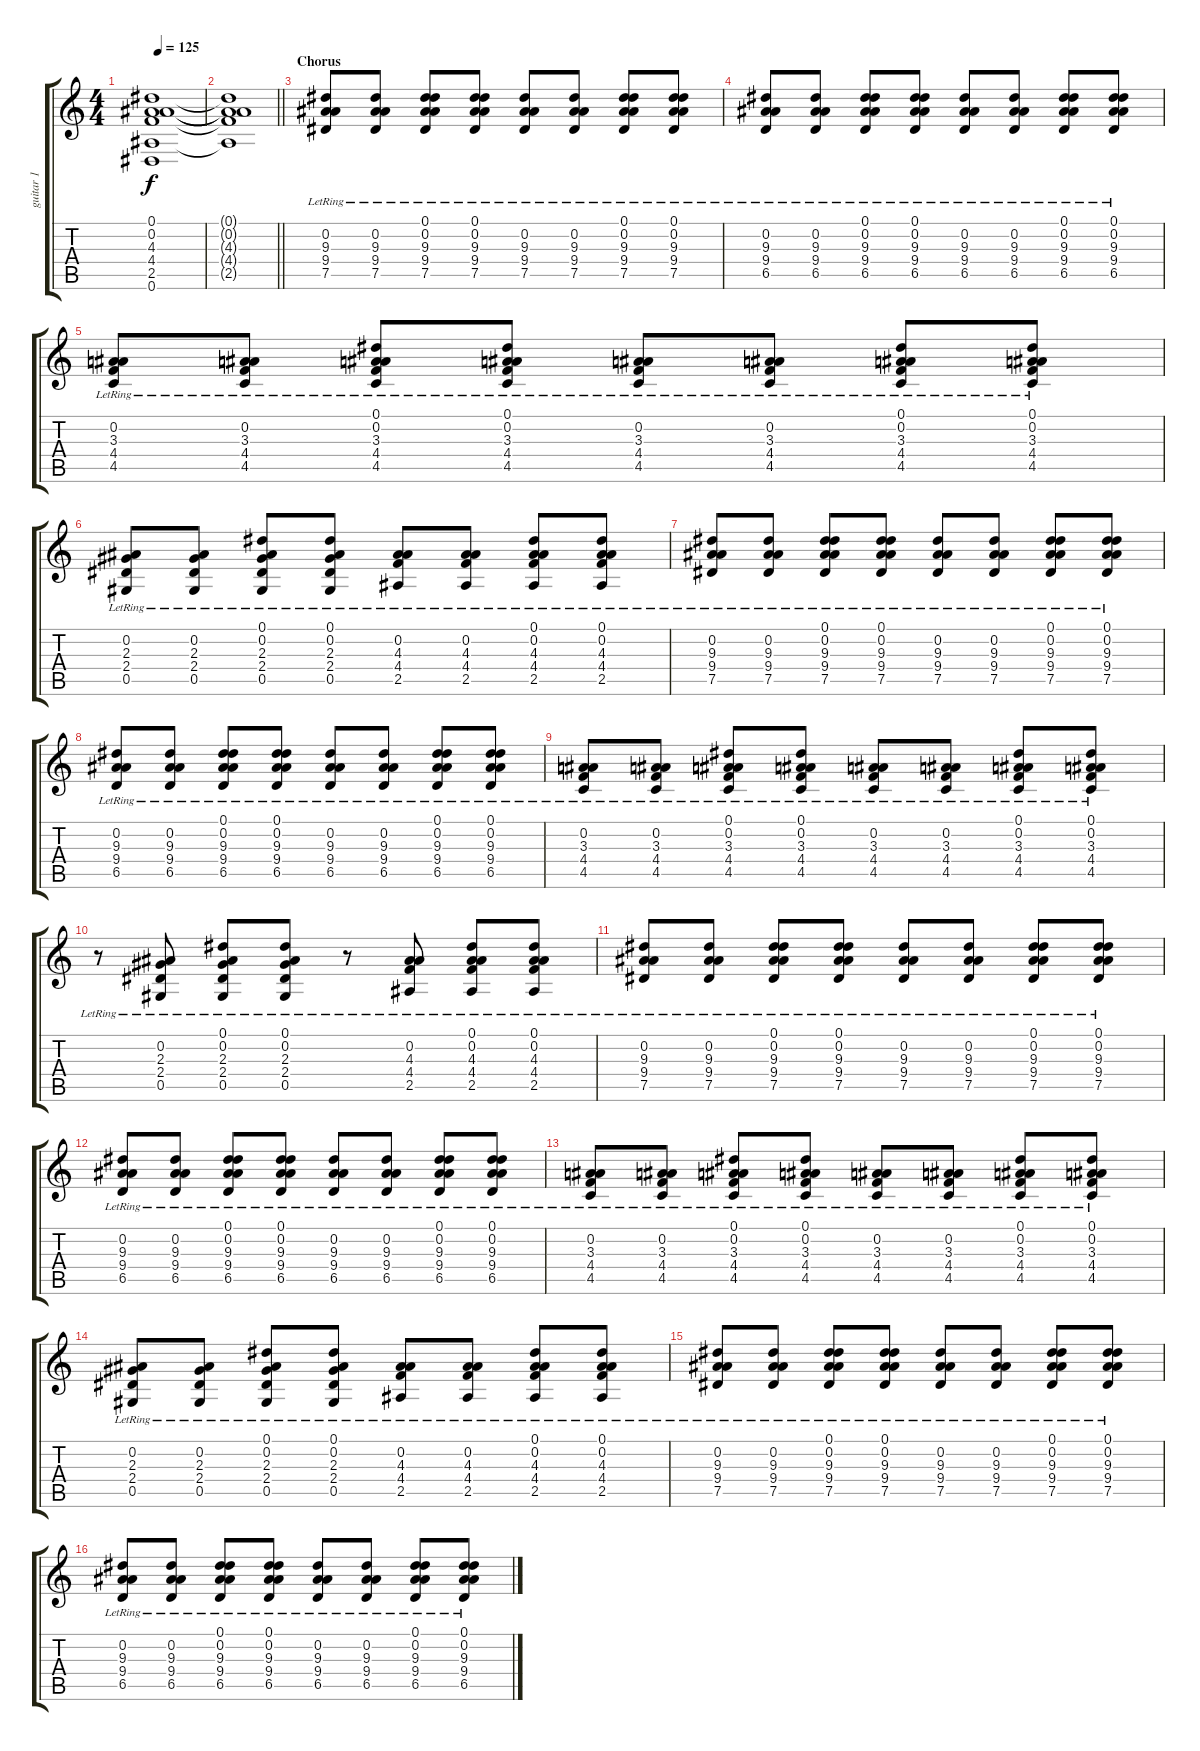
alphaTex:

\track ("guitar 1" "guitar 1") {instrument electricguitarclean}
\staff {score tabs}
\tuning (Eb4 Bb3 Gb3 Db3 Ab2 Eb2) {hide}
\ts (4 4)
\tempo 125
\clef g2
\ks c
(0.1 0.2 4.3 4.4 2.5 0.6).1{dy f} |
\barLineRight lightlight
(0.1{t} 0.2{t} 4.3{t} 4.4{t} 2.5{t}).1 |
\section ("" "Chorus")
(0.2{lr} 9.3{lr} 9.4{lr} 7.5{lr}).8{balance 8} (0.2{lr} 9.3{lr} 9.4{lr} 7.5{lr}).8 (0.1{lr} 0.2{lr} 9.3{lr} 9.4{lr} 7.5{lr}).8 (0.1{lr} 0.2{lr} 9.3{lr} 9.4{lr} 7.5{lr}).8 (0.2{lr} 9.3{lr} 9.4{lr} 7.5{lr}).8 (0.2{lr} 9.3{lr} 9.4{lr} 7.5{lr}).8 (0.1{lr} 0.2{lr} 9.3{lr} 9.4{lr} 7.5{lr}).8 (0.1{lr} 0.2{lr} 9.3{lr} 9.4{lr} 7.5{lr}).8 |
(0.2{lr} 9.3{lr} 9.4{lr} 6.5{lr}).8 (0.2{lr} 9.3{lr} 9.4{lr} 6.5{lr}).8 (0.1{lr} 0.2{lr} 9.3{lr} 9.4{lr} 6.5{lr}).8 (0.1{lr} 0.2{lr} 9.3{lr} 9.4{lr} 6.5{lr}).8 (0.2{lr} 9.3{lr} 9.4{lr} 6.5{lr}).8 (0.2{lr} 9.3{lr} 9.4{lr} 6.5{lr}).8 (0.1{lr} 0.2{lr} 9.3{lr} 9.4{lr} 6.5{lr}).8 (0.1{lr} 0.2{lr} 9.3{lr} 9.4{lr} 6.5{lr}).8 |
(0.2{lr} 3.3{lr} 4.4{lr} 4.5{lr}).8 (0.2{lr} 3.3{lr} 4.4{lr} 4.5{lr}).8 (0.1{lr} 0.2{lr} 3.3{lr} 4.4{lr} 4.5{lr}).8 (0.1{lr} 0.2{lr} 3.3{lr} 4.4{lr} 4.5{lr}).8 (0.2{lr} 3.3{lr} 4.4{lr} 4.5{lr}).8 (0.2{lr} 3.3{lr} 4.4{lr} 4.5{lr}).8 (0.1{lr} 0.2{lr} 3.3{lr} 4.4{lr} 4.5{lr}).8 (0.1{lr} 0.2{lr} 3.3{lr} 4.4{lr} 4.5{lr}).8 |
(0.2{lr} 2.3{lr} 2.4{lr} 0.5{lr}).8 (0.2{lr} 2.3{lr} 2.4{lr} 0.5{lr}).8 (0.1{lr} 0.2{lr} 2.3{lr} 2.4{lr} 0.5{lr}).8 (0.1{lr} 0.2{lr} 2.3{lr} 2.4{lr} 0.5{lr}).8 (0.2{lr} 4.3{lr} 4.4{lr} 2.5{lr}).8 (0.2{lr} 4.3{lr} 4.4{lr} 2.5{lr}).8 (0.1{lr} 0.2{lr} 4.3{lr} 4.4{lr} 2.5{lr}).8 (0.1{lr} 0.2{lr} 4.3{lr} 4.4{lr} 2.5{lr}).8 |
(0.2{lr} 9.3{lr} 9.4{lr} 7.5{lr}).8 (0.2{lr} 9.3{lr} 9.4{lr} 7.5{lr}).8 (0.1{lr} 0.2{lr} 9.3{lr} 9.4{lr} 7.5{lr}).8 (0.1{lr} 0.2{lr} 9.3{lr} 9.4{lr} 7.5{lr}).8 (0.2{lr} 9.3{lr} 9.4{lr} 7.5{lr}).8 (0.2{lr} 9.3{lr} 9.4{lr} 7.5{lr}).8 (0.1{lr} 0.2{lr} 9.3{lr} 9.4{lr} 7.5{lr}).8 (0.1{lr} 0.2{lr} 9.3{lr} 9.4{lr} 7.5{lr}).8 |
(0.2{lr} 9.3{lr} 9.4{lr} 6.5{lr}).8 (0.2{lr} 9.3{lr} 9.4{lr} 6.5{lr}).8 (0.1{lr} 0.2{lr} 9.3{lr} 9.4{lr} 6.5{lr}).8 (0.1{lr} 0.2{lr} 9.3{lr} 9.4{lr} 6.5{lr}).8 (0.2{lr} 9.3{lr} 9.4{lr} 6.5{lr}).8 (0.2{lr} 9.3{lr} 9.4{lr} 6.5{lr}).8 (0.1{lr} 0.2{lr} 9.3{lr} 9.4{lr} 6.5{lr}).8 (0.1{lr} 0.2{lr} 9.3{lr} 9.4{lr} 6.5{lr}).8 |
(0.2{lr} 3.3{lr} 4.4{lr} 4.5{lr}).8 (0.2{lr} 3.3{lr} 4.4{lr} 4.5{lr}).8 (0.1{lr} 0.2{lr} 3.3{lr} 4.4{lr} 4.5{lr}).8 (0.1{lr} 0.2{lr} 3.3{lr} 4.4{lr} 4.5{lr}).8 (0.2{lr} 3.3{lr} 4.4{lr} 4.5{lr}).8 (0.2{lr} 3.3{lr} 4.4{lr} 4.5{lr}).8 (0.1{lr} 0.2{lr} 3.3{lr} 4.4{lr} 4.5{lr}).8 (0.1{lr} 0.2{lr} 3.3{lr} 4.4{lr} 4.5{lr}).8 |
r.8 (0.2{lr} 2.3{lr} 2.4{lr} 0.5{lr}).8 (0.1{lr} 0.2{lr} 2.3{lr} 2.4{lr} 0.5{lr}).8 (0.1{lr} 0.2{lr} 2.3{lr} 2.4{lr} 0.5{lr}).8 r.8 (0.2{lr} 4.3{lr} 4.4{lr} 2.5{lr}).8 (0.1{lr} 0.2{lr} 4.3{lr} 4.4{lr} 2.5{lr}).8 (0.1{lr} 0.2{lr} 4.3{lr} 4.4{lr} 2.5{lr}).8 |
(0.2{lr} 9.3{lr} 9.4{lr} 7.5{lr}).8 (0.2{lr} 9.3{lr} 9.4{lr} 7.5{lr}).8 (0.1{lr} 0.2{lr} 9.3{lr} 9.4{lr} 7.5{lr}).8 (0.1{lr} 0.2{lr} 9.3{lr} 9.4{lr} 7.5{lr}).8 (0.2{lr} 9.3{lr} 9.4{lr} 7.5{lr}).8 (0.2{lr} 9.3{lr} 9.4{lr} 7.5{lr}).8 (0.1{lr} 0.2{lr} 9.3{lr} 9.4{lr} 7.5{lr}).8 (0.1{lr} 0.2{lr} 9.3{lr} 9.4{lr} 7.5{lr}).8 |
(0.2{lr} 9.3{lr} 9.4{lr} 6.5{lr}).8 (0.2{lr} 9.3{lr} 9.4{lr} 6.5{lr}).8 (0.1{lr} 0.2{lr} 9.3{lr} 9.4{lr} 6.5{lr}).8 (0.1{lr} 0.2{lr} 9.3{lr} 9.4{lr} 6.5{lr}).8 (0.2{lr} 9.3{lr} 9.4{lr} 6.5{lr}).8 (0.2{lr} 9.3{lr} 9.4{lr} 6.5{lr}).8 (0.1{lr} 0.2{lr} 9.3{lr} 9.4{lr} 6.5{lr}).8 (0.1{lr} 0.2{lr} 9.3{lr} 9.4{lr} 6.5{lr}).8 |
(0.2{lr} 3.3{lr} 4.4{lr} 4.5{lr}).8 (0.2{lr} 3.3{lr} 4.4{lr} 4.5{lr}).8 (0.1{lr} 0.2{lr} 3.3{lr} 4.4{lr} 4.5{lr}).8 (0.1{lr} 0.2{lr} 3.3{lr} 4.4{lr} 4.5{lr}).8 (0.2{lr} 3.3{lr} 4.4{lr} 4.5{lr}).8 (0.2{lr} 3.3{lr} 4.4{lr} 4.5{lr}).8 (0.1{lr} 0.2{lr} 3.3{lr} 4.4{lr} 4.5{lr}).8 (0.1{lr} 0.2{lr} 3.3{lr} 4.4{lr} 4.5{lr}).8 |
(0.2{lr} 2.3{lr} 2.4{lr} 0.5{lr}).8 (0.2{lr} 2.3{lr} 2.4{lr} 0.5{lr}).8 (0.1{lr} 0.2{lr} 2.3{lr} 2.4{lr} 0.5{lr}).8 (0.1{lr} 0.2{lr} 2.3{lr} 2.4{lr} 0.5{lr}).8 (0.2{lr} 4.3{lr} 4.4{lr} 2.5{lr}).8 (0.2{lr} 4.3{lr} 4.4{lr} 2.5{lr}).8 (0.1{lr} 0.2{lr} 4.3{lr} 4.4{lr} 2.5{lr}).8 (0.1{lr} 0.2{lr} 4.3{lr} 4.4{lr} 2.5{lr}).8 |
(0.2{lr} 9.3{lr} 9.4{lr} 7.5{lr}).8 (0.2{lr} 9.3{lr} 9.4{lr} 7.5{lr}).8 (0.1{lr} 0.2{lr} 9.3{lr} 9.4{lr} 7.5{lr}).8 (0.1{lr} 0.2{lr} 9.3{lr} 9.4{lr} 7.5{lr}).8 (0.2{lr} 9.3{lr} 9.4{lr} 7.5{lr}).8 (0.2{lr} 9.3{lr} 9.4{lr} 7.5{lr}).8 (0.1{lr} 0.2{lr} 9.3{lr} 9.4{lr} 7.5{lr}).8 (0.1{lr} 0.2{lr} 9.3{lr} 9.4{lr} 7.5{lr}).8 |
(0.2{lr} 9.3{lr} 9.4{lr} 6.5{lr}).8 (0.2{lr} 9.3{lr} 9.4{lr} 6.5{lr}).8 (0.1{lr} 0.2{lr} 9.3{lr} 9.4{lr} 6.5{lr}).8 (0.1{lr} 0.2{lr} 9.3{lr} 9.4{lr} 6.5{lr}).8 (0.2{lr} 9.3{lr} 9.4{lr} 6.5{lr}).8 (0.2{lr} 9.3{lr} 9.4{lr} 6.5{lr}).8 (0.1{lr} 0.2{lr} 9.3{lr} 9.4{lr} 6.5{lr}).8 (0.1{lr} 0.2{lr} 9.3{lr} 9.4{lr} 6.5{lr}).8
